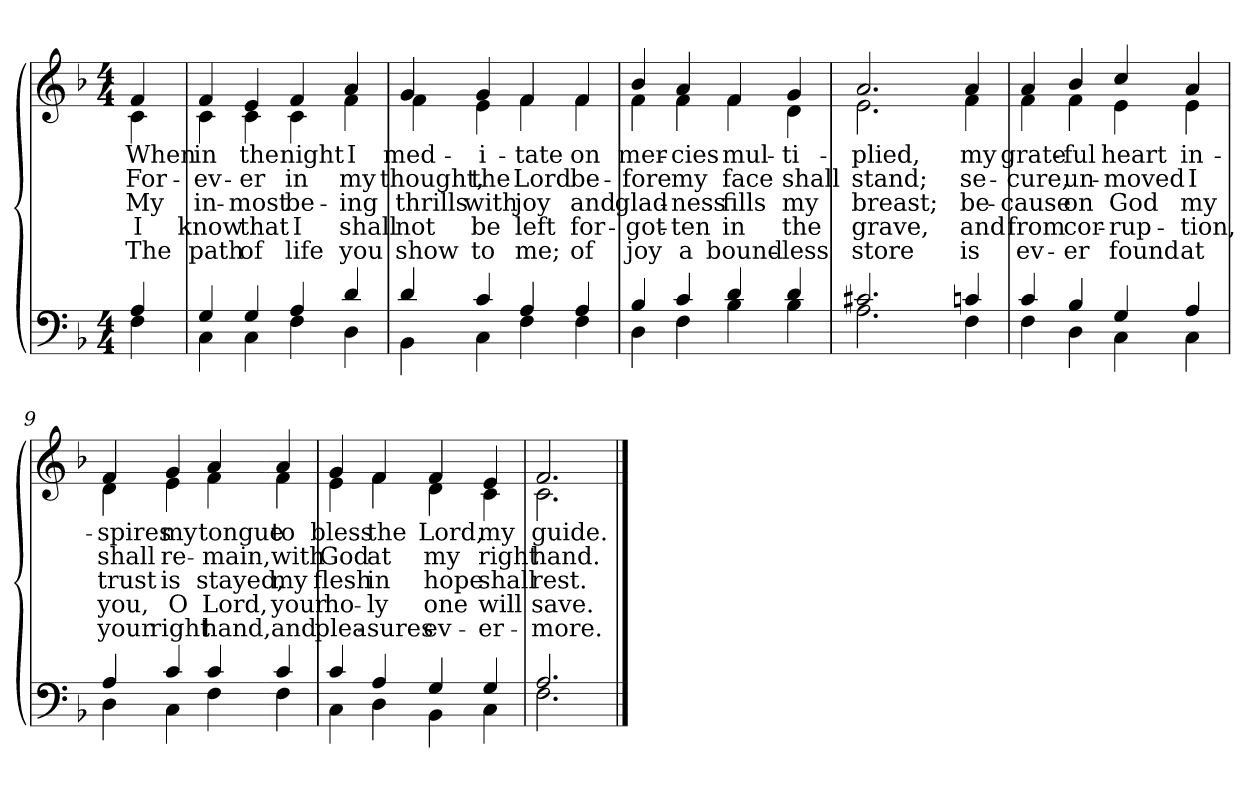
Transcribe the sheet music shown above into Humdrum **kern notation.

**kern	**kern	**text	**text	**text	**text	**text
*part2	*part1	*part1	*part1	*part1	*part1	*part1
*staff2	*staff1	*staff1	*staff1	*staff1	*staff1	*staff1
*clefF4	*clefG2	*	*	*	*	*
*k[b-]	*k[b-]	*	*	*	*	*
*M4/4	*M4/4	*	*	*	*	*
=1	=1	=1	=1	=1	=1	=1
*^	*	*	*	*	*	*
!	!	!LO:TX:b:i:t=Verse	!	!	!	!	!
!	!	!	!LO:LY:b	!LO:LY:b	!LO:LY:b	!LO:LY:b	!LO:LY:b
*	*	*^	*	*	*	*	*
4A/	4F\	4f/	4c\	When	For-	My	I	The
=2	=2	=2	=2	=2	=2	=2	=2	=2
!	!	!	!	!LO:LY:b	!LO:LY:b	!LO:LY:b	!LO:LY:b	!LO:LY:b
4G/	4C\	4f/	4c\	in	-ev-	in-	know	path
!	!	!	!	!LO:LY:b	!LO:LY:b	!LO:LY:b	!LO:LY:b	!LO:LY:b
4G/	4C\	4e/	4c\	the	-er	-most	that	of
!	!	!	!	!LO:LY:b	!LO:LY:b	!LO:LY:b	!LO:LY:b	!LO:LY:b
4A/	4F\	4f/	4c\	night	in	be-	I	life
!	!	!	!	!LO:LY:b	!LO:LY:b	!LO:LY:b	!LO:LY:b	!LO:LY:b
4d/	4D\	4a/	4f\	I	my	-ing	shall	you
=3	=3	=3	=3	=3	=3	=3	=3	=3
!	!	!	!	!LO:LY:b	!LO:LY:b	!LO:LY:b	!LO:LY:b	!LO:LY:b
4d/	4BB-\	4g/	4f\	med-	thought,	thrills	not	show
!	!	!	!	!LO:LY:b	!LO:LY:b	!LO:LY:b	!LO:LY:b	!LO:LY:b
4c/	4C\	4g/	4e\	-i-	the	with	be	to
!	!	!	!	!LO:LY:b	!LO:LY:b	!LO:LY:b	!LO:LY:b	!LO:LY:b
4A/	4F\	4f/	4f\	-tate	Lord	joy	left	me;
!!LO:LB:g=z	!!
=4-	=4-	=4-	=4-	=4-	=4-	=4-	=4-	=4-
!	!	!	!	!LO:LY:b	!LO:LY:b	!LO:LY:b	!LO:LY:b	!LO:LY:b
4A/	4F\	4f/	4f\	on	be-	and	for-	of
=5	=5	=5	=5	=5	=5	=5	=5	=5
!	!	!	!	!LO:LY:b	!LO:LY:b	!LO:LY:b	!LO:LY:b	!LO:LY:b
4B-/	4D\	4b-/	4f\	mer-	-fore	glad-	-got-	joy
!	!	!	!	!LO:LY:b	!LO:LY:b	!LO:LY:b	!LO:LY:b	!LO:LY:b
4c/	4F\	4a/	4f\	-cies	my	-ness	-ten	a
!	!	!	!	!LO:LY:b	!LO:LY:b	!LO:LY:b	!LO:LY:b	!LO:LY:b
4d/	4B-\	4f/	4f\	mul-	face	fills	in	bound-
!	!	!	!	!LO:LY:b	!LO:LY:b	!LO:LY:b	!LO:LY:b	!LO:LY:b
4d/	4B-\	4g/	4d\	-ti-	shall	my	the	-less
=6	=6	=6	=6	=6	=6	=6	=6	=6
!	!	!	!	!LO:LY:b	!LO:LY:b	!LO:LY:b	!LO:LY:b	!LO:LY:b
2.c#X/	2.A\	2.a/	2.e\	-plied,	stand;	breast;	grave,	store
!!LO:LB:g=z	!!
=7-	=7-	=7-	=7-	=7-	=7-	=7-	=7-	=7-
!	!	!	!	!LO:LY:b	!LO:LY:b	!LO:LY:b	!LO:LY:b	!LO:LY:b
4c/	4F\	4a/	4f\	my	se-	be-	and	is
=8	=8	=8	=8	=8	=8	=8	=8	=8
!	!	!	!	!LO:LY:b	!LO:LY:b	!LO:LY:b	!LO:LY:b	!LO:LY:b
4c/	4F\	4a/	4f\	grate-	-cure,	-cause	from	ev-
!	!	!	!	!LO:LY:b	!LO:LY:b	!LO:LY:b	!LO:LY:b	!LO:LY:b
4B-/	4D\	4b-/	4f\	-ful	un-	on	cor-	-er
!	!	!	!	!LO:LY:b	!LO:LY:b	!LO:LY:b	!LO:LY:b	!LO:LY:b
4G/	4C\	4cc/	4e\	heart	-moved	God	-rup-	found
!	!	!	!	!LO:LY:b	!LO:LY:b	!LO:LY:b	!LO:LY:b	!LO:LY:b
4A/	4C\	4a/	4e\	in-	I	my	-tion,	at
=9	=9	=9	=9	=9	=9	=9	=9	=9
!	!	!	!	!LO:LY:b	!LO:LY:b	!LO:LY:b	!LO:LY:b	!LO:LY:b
4A/	4D\	4f/	4d\	-spires	shall	trust	you,	your
!	!	!	!	!LO:LY:b	!LO:LY:b	!LO:LY:b	!LO:LY:b	!LO:LY:b
4c/	4C\	4g/	4e\	my	re-	is	O	right
!	!	!	!	!LO:LY:b	!LO:LY:b	!LO:LY:b	!LO:LY:b	!LO:LY:b
4c/	4F\	4a/	4f\	tongue	-main,	stayed,	Lord,	hand,
!!LO:LB:g=z	!!
=10-	=10-	=10-	=10-	=10-	=10-	=10-	=10-	=10-
!	!	!	!	!LO:LY:b	!LO:LY:b	!LO:LY:b	!LO:LY:b	!LO:LY:b
4c/	4F\	4a/	4f\	to	with	my	your	and
=11	=11	=11	=11	=11	=11	=11	=11	=11
!	!	!	!	!LO:LY:b	!LO:LY:b	!LO:LY:b	!LO:LY:b	!LO:LY:b
4c/	4C\	4g/	4e\	bless	God	flesh	ho-	plea-
!	!	!	!	!LO:LY:b	!LO:LY:b	!LO:LY:b	!LO:LY:b	!LO:LY:b
4A/	4D\	4f/	4f\	the	at	in	-ly	-sures
!	!	!	!	!LO:LY:b	!LO:LY:b	!LO:LY:b	!LO:LY:b	!LO:LY:b
4G/	4BB-\	4f/	4d\	Lord,	my	hope	one	ev-
!	!	!	!	!LO:LY:b	!LO:LY:b	!LO:LY:b	!LO:LY:b	!LO:LY:b
4G/	4C\	4e/	4c\	my	right	shall	will	-er-
=12	=12	=12	=12	=12	=12	=12	=12	=12
!	!	!	!	!LO:LY:b	!LO:LY:b	!LO:LY:b	!LO:LY:b	!LO:LY:b
2.A/	2.F\	2.f/	2.c\	guide.	hand.	rest.	save.	-more.
*v	*v	*	*	*	*	*	*	*
*	*v	*v	*	*	*	*	*
==	==	==	==	==	==	==
*-	*-	*-	*-	*-	*-	*-
